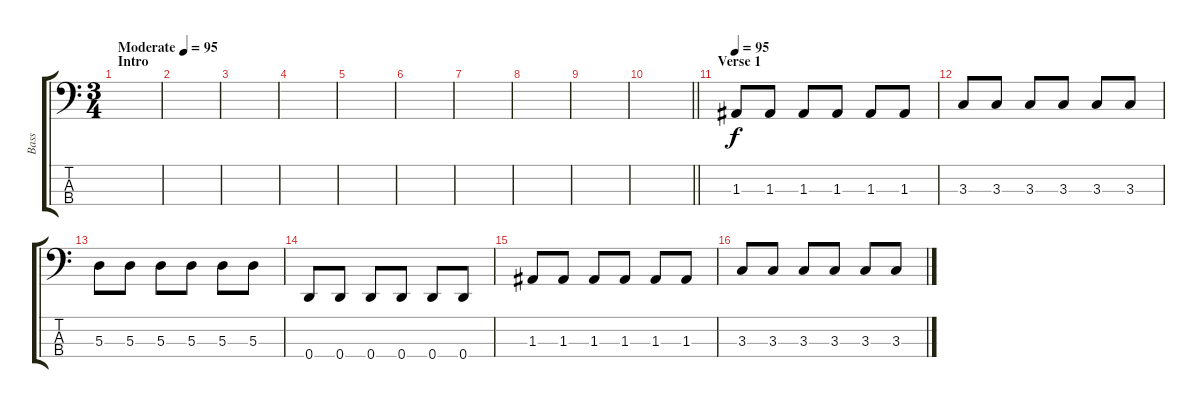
\track ("Bass" "Bass") {instrument electricbassfinger}
\staff {score tabs}
\tuning (G2 D2 A1 D1) {hide}
\ts (3 4)
\section ("" "Intro")
\tempo (95 "Moderate")
\tempo 80
\tempo (95 "Moderate")
\clef f4
\ks c
|
|
|
|
|
|
|
|
|
\barLineRight lightlight
|
\section ("" "Verse 1")
\tempo 95
1.3.8 1.3.8 1.3.8 1.3.8 1.3.8 1.3.8 |
3.3.8 3.3.8 3.3.8 3.3.8 3.3.8 3.3.8 |
5.3.8 5.3.8 5.3.8 5.3.8 5.3.8 5.3.8 |
0.4.8 0.4.8 0.4.8 0.4.8 0.4.8 0.4.8 |
1.3.8 1.3.8 1.3.8 1.3.8 1.3.8 1.3.8 |
3.3.8 3.3.8 3.3.8 3.3.8 3.3.8 3.3.8
